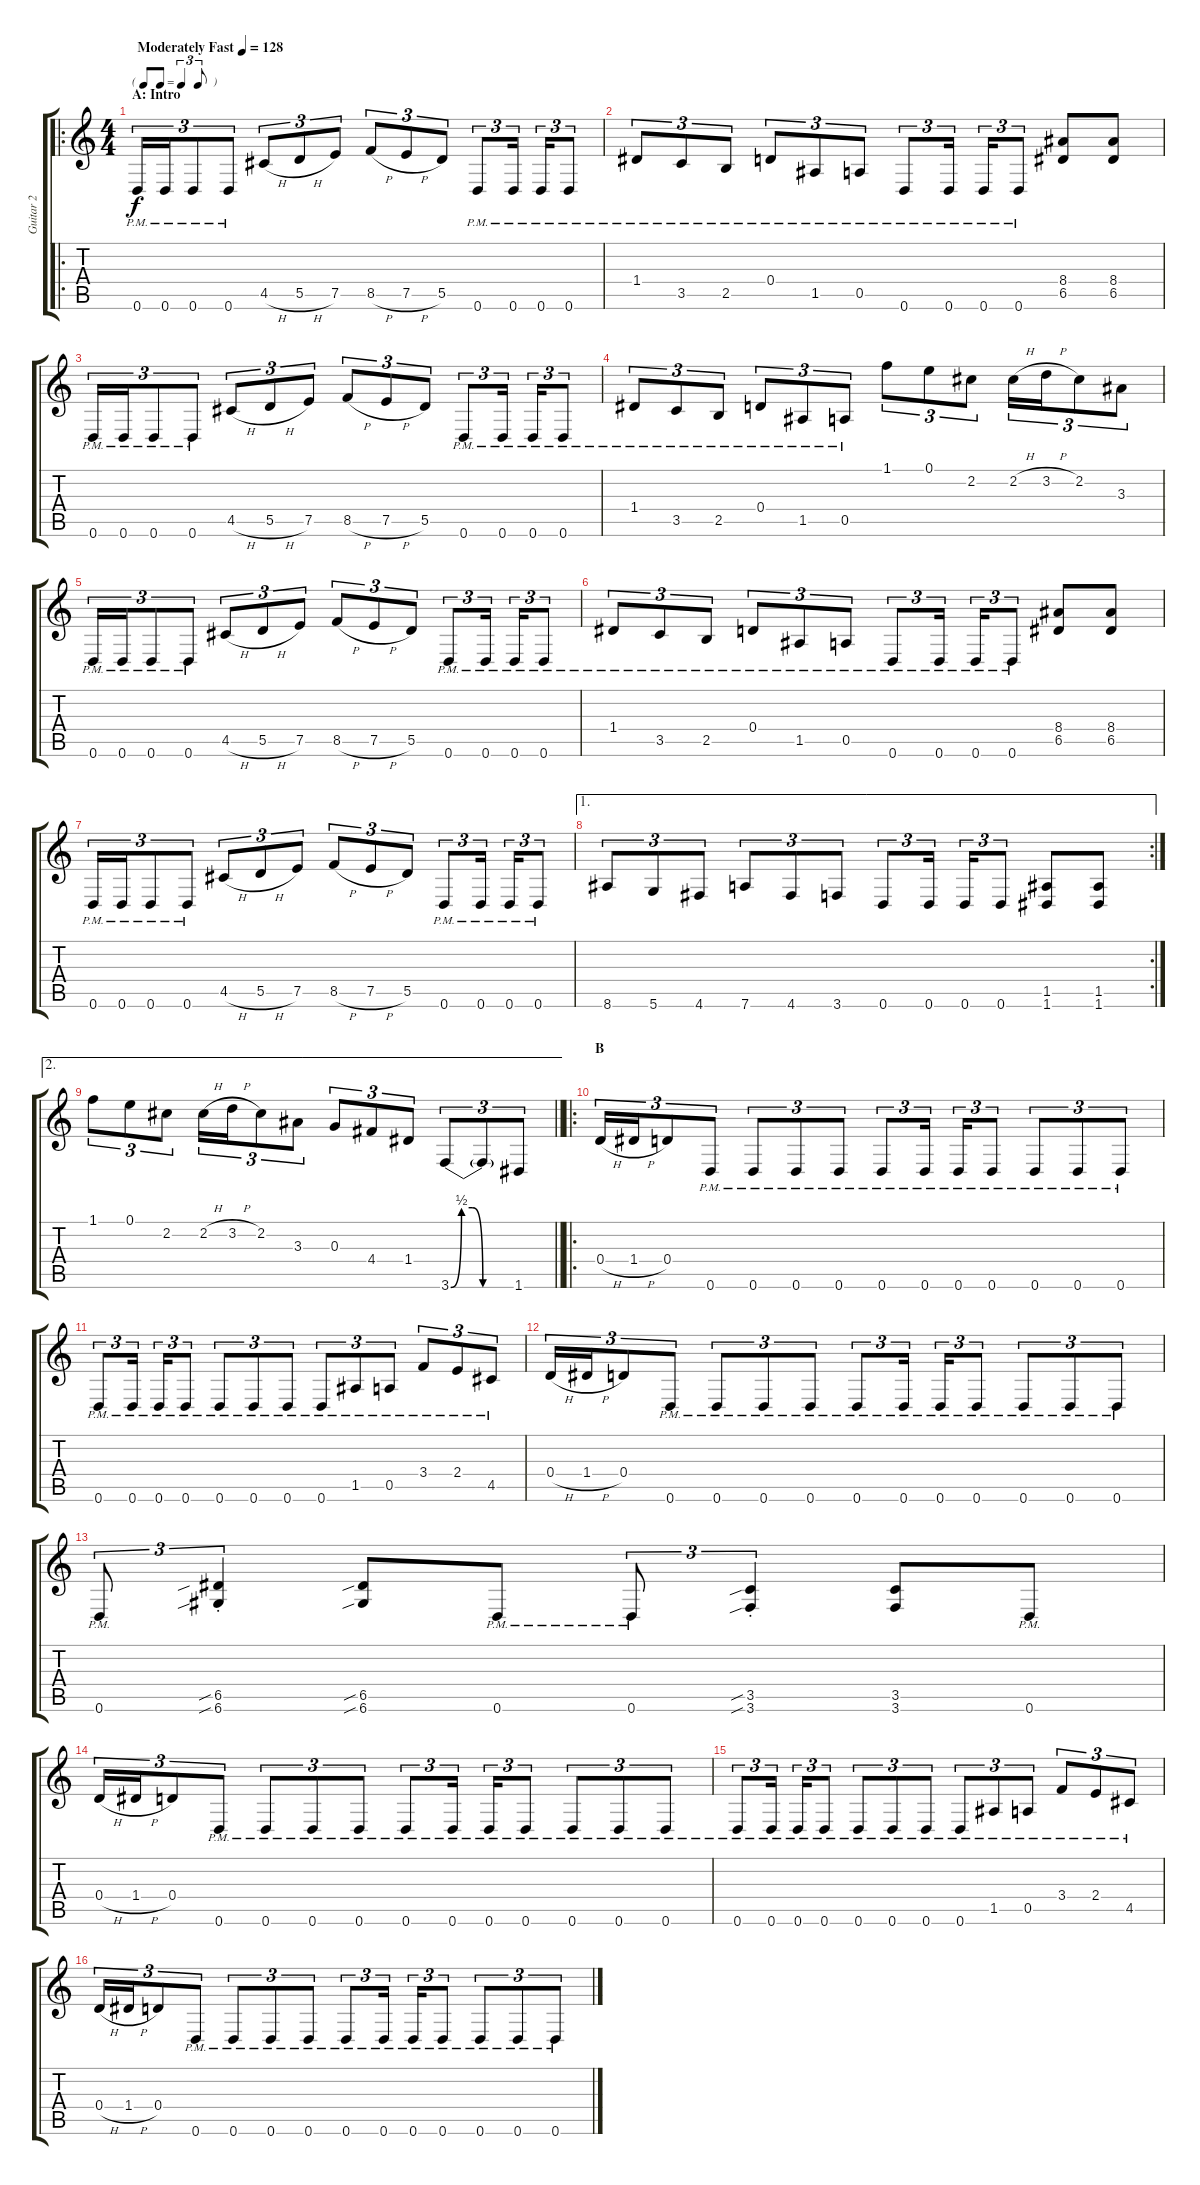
\track ("Guitar 2" "Guitar 2") {instrument distortionguitar}
\staff {score tabs}
\tuning (E4 B3 G3 D3 A2 D2) {hide}
\ro
\ts (4 4)
\tf triplet8th
\section ("" "A: Intro")
\tempo (128 "Moderately Fast")
\clef g2
\ks c
0.6{pm}.16{tu (3 2) dy f instrument distortionguitar} 0.6{pm}.16{tu (3 2)} 0.6{pm}.8{tu (3 2)} 0.6{pm}.8{tu (3 2)} 4.5{h}.8{tu (3 2)} 5.5{h}.8{tu (3 2)} 7.5.8{tu (3 2)} 8.5{h}.8{tu (3 2)} 7.5{h}.8{tu (3 2)} 5.5.8{tu (3 2)} 0.6{pm}.8{tu (3 2)} 0.6{pm}.16{tu (3 2)} 0.6{pm}.16{tu (3 2)} 0.6{pm}.8{tu (3 2)} |
1.4{pm}.8{tu (3 2)} 3.5{pm}.8{tu (3 2)} 2.5{pm}.8{tu (3 2)} 0.4{pm}.8{tu (3 2)} 1.5{pm}.8{tu (3 2)} 0.5{pm}.8{tu (3 2)} 0.6{pm}.8{tu (3 2)} 0.6{pm}.16{tu (3 2)} 0.6{pm}.16{tu (3 2)} 0.6{pm}.8{tu (3 2)} (8.4 6.5).8 (8.4 6.5).8 |
0.6{pm}.16{tu (3 2)} 0.6{pm}.16{tu (3 2)} 0.6{pm}.8{tu (3 2)} 0.6{pm}.8{tu (3 2)} 4.5{h}.8{tu (3 2)} 5.5{h}.8{tu (3 2)} 7.5.8{tu (3 2)} 8.5{h}.8{tu (3 2)} 7.5{h}.8{tu (3 2)} 5.5.8{tu (3 2)} 0.6{pm}.8{tu (3 2)} 0.6{pm}.16{tu (3 2)} 0.6{pm}.16{tu (3 2)} 0.6{pm}.8{tu (3 2)} |
1.4{pm}.8{tu (3 2)} 3.5{pm}.8{tu (3 2)} 2.5{pm}.8{tu (3 2)} 0.4{pm}.8{tu (3 2)} 1.5{pm}.8{tu (3 2)} 0.5{pm}.8{tu (3 2)} 1.1.8{tu (3 2)} 0.1.8{tu (3 2)} 2.2.8{tu (3 2)} 2.2{h}.16{tu (3 2)} 3.2{h}.16{tu (3 2)} 2.2.8{tu (3 2)} 3.3.8{tu (3 2)} |
0.6{pm}.16{tu (3 2)} 0.6{pm}.16{tu (3 2)} 0.6{pm}.8{tu (3 2)} 0.6{pm}.8{tu (3 2)} 4.5{h}.8{tu (3 2)} 5.5{h}.8{tu (3 2)} 7.5.8{tu (3 2)} 8.5{h}.8{tu (3 2)} 7.5{h}.8{tu (3 2)} 5.5.8{tu (3 2)} 0.6{pm}.8{tu (3 2)} 0.6{pm}.16{tu (3 2)} 0.6{pm}.16{tu (3 2)} 0.6{pm}.8{tu (3 2)} |
1.4{pm}.8{tu (3 2)} 3.5{pm}.8{tu (3 2)} 2.5{pm}.8{tu (3 2)} 0.4{pm}.8{tu (3 2)} 1.5{pm}.8{tu (3 2)} 0.5{pm}.8{tu (3 2)} 0.6{pm}.8{tu (3 2)} 0.6{pm}.16{tu (3 2)} 0.6{pm}.16{tu (3 2)} 0.6{pm}.8{tu (3 2)} (8.4 6.5).8 (8.4 6.5).8 |
0.6{pm}.16{tu (3 2)} 0.6{pm}.16{tu (3 2)} 0.6{pm}.8{tu (3 2)} 0.6{pm}.8{tu (3 2)} 4.5{h}.8{tu (3 2)} 5.5{h}.8{tu (3 2)} 7.5.8{tu (3 2)} 8.5{h}.8{tu (3 2)} 7.5{h}.8{tu (3 2)} 5.5.8{tu (3 2)} 0.6{pm}.8{tu (3 2)} 0.6{pm}.16{tu (3 2)} 0.6{pm}.16{tu (3 2)} 0.6{pm}.8{tu (3 2)} |
\ae 1
\rc 2
8.6.8{tu (3 2)} 5.6.8{tu (3 2)} 4.6.8{tu (3 2)} 7.6.8{tu (3 2)} 4.6.8{tu (3 2)} 3.6.8{tu (3 2)} 0.6.8{tu (3 2)} 0.6.16{tu (3 2)} 0.6.16{tu (3 2)} 0.6.8{tu (3 2)} (1.5 1.6).8 (1.5 1.6).8 |
\ae 2
\barLineRight lightlight
1.1.8{tu (3 2)} 0.1.8{tu (3 2)} 2.2.8{tu (3 2)} 2.2{h}.16{tu (3 2)} 3.2{h}.16{tu (3 2)} 2.2.8{tu (3 2)} 3.3.8{tu (3 2)} 0.3.8{tu (3 2)} 4.4.8{tu (3 2)} 1.4.8{tu (3 2)} 3.6{be (custom 0 0 10 2 20 2 30 0 60 0)}.8{tu (3 2)} 3.6{t}.8{tu (3 2)} 1.6.8{tu (3 2)} |
\ro
\section ("" "B")
0.4{h}.16{tu (3 2)} 1.4{h}.16{tu (3 2)} 0.4.8{tu (3 2)} 0.6{pm}.8{tu (3 2)} 0.6{pm}.8{tu (3 2)} 0.6{pm}.8{tu (3 2)} 0.6{pm}.8{tu (3 2)} 0.6{pm}.8{tu (3 2)} 0.6{pm}.16{tu (3 2)} 0.6{pm}.16{tu (3 2)} 0.6{pm}.8{tu (3 2)} 0.6{pm}.8{tu (3 2)} 0.6{pm}.8{tu (3 2)} 0.6{pm}.8{tu (3 2)} |
0.6{pm}.8{tu (3 2)} 0.6{pm}.16{tu (3 2)} 0.6{pm}.16{tu (3 2)} 0.6{pm}.8{tu (3 2)} 0.6{pm}.8{tu (3 2)} 0.6{pm}.8{tu (3 2)} 0.6{pm}.8{tu (3 2)} 0.6{pm}.8{tu (3 2)} 1.5{pm}.8{tu (3 2)} 0.5{pm}.8{tu (3 2)} 3.4{pm}.8{tu (3 2)} 2.4{pm}.8{tu (3 2)} 4.5{pm}.8{tu (3 2)} |
0.4{h}.16{tu (3 2)} 1.4{h}.16{tu (3 2)} 0.4.8{tu (3 2)} 0.6{pm}.8{tu (3 2)} 0.6{pm}.8{tu (3 2)} 0.6{pm}.8{tu (3 2)} 0.6{pm}.8{tu (3 2)} 0.6{pm}.8{tu (3 2)} 0.6{pm}.16{tu (3 2)} 0.6{pm}.16{tu (3 2)} 0.6{pm}.8{tu (3 2)} 0.6{pm}.8{tu (3 2)} 0.6{pm}.8{tu (3 2)} 0.6{pm}.8{tu (3 2)} |
0.6{pm}.8{tu (3 2)} (6.5{sib st} 6.6{sib st}).4{tu (3 2)} (6.5{sib} 6.6{sib}).8 0.6{pm}.8 0.6{pm}.8{tu (3 2)} (3.5{sib st} 3.6{sib st}).4{tu (3 2)} (3.5 3.6).8 0.6{pm}.8 |
0.4{h}.16{tu (3 2)} 1.4{h}.16{tu (3 2)} 0.4.8{tu (3 2)} 0.6{pm}.8{tu (3 2)} 0.6{pm}.8{tu (3 2)} 0.6{pm}.8{tu (3 2)} 0.6{pm}.8{tu (3 2)} 0.6{pm}.8{tu (3 2)} 0.6{pm}.16{tu (3 2)} 0.6{pm}.16{tu (3 2)} 0.6{pm}.8{tu (3 2)} 0.6{pm}.8{tu (3 2)} 0.6{pm}.8{tu (3 2)} 0.6{pm}.8{tu (3 2)} |
0.6{pm}.8{tu (3 2)} 0.6{pm}.16{tu (3 2)} 0.6{pm}.16{tu (3 2)} 0.6{pm}.8{tu (3 2)} 0.6{pm}.8{tu (3 2)} 0.6{pm}.8{tu (3 2)} 0.6{pm}.8{tu (3 2)} 0.6{pm}.8{tu (3 2)} 1.5{pm}.8{tu (3 2)} 0.5{pm}.8{tu (3 2)} 3.4{pm}.8{tu (3 2)} 2.4{pm}.8{tu (3 2)} 4.5{pm}.8{tu (3 2)} |
0.4{h}.16{tu (3 2)} 1.4{h}.16{tu (3 2)} 0.4.8{tu (3 2)} 0.6{pm}.8{tu (3 2)} 0.6{pm}.8{tu (3 2)} 0.6{pm}.8{tu (3 2)} 0.6{pm}.8{tu (3 2)} 0.6{pm}.8{tu (3 2)} 0.6{pm}.16{tu (3 2)} 0.6{pm}.16{tu (3 2)} 0.6{pm}.8{tu (3 2)} 0.6{pm}.8{tu (3 2)} 0.6{pm}.8{tu (3 2)} 0.6{pm}.8{tu (3 2)}
